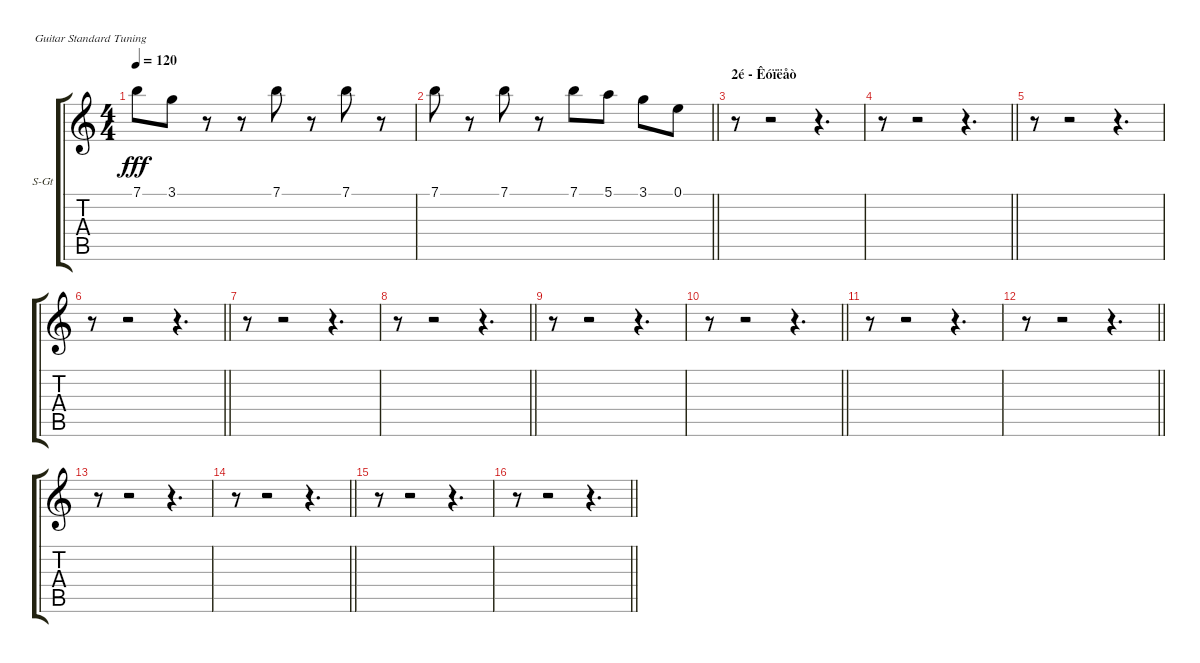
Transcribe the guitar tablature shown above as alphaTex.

\bracketExtendMode groupsimilarinstruments
\firstSystemTrackNameOrientation horizontal
\otherSystemsTrackNameOrientation horizontal
\track ("Äîðîæêà 1" "S-Gt") {instrument synthbrass1}
\staff {score tabs}
\tuning (E4 B3 G3 D3 A2 E2)
\displaytranspose 12
\ts (4 4)
\tempo 120
\clef g2
\ks c
7.1.8{dy fff} 3.1.8 r.8 r.8 7.1.8 r.8 7.1.8 r.8 |
\barLineRight lightlight
7.1.8 r.8 7.1.8 r.8 7.1.8 5.1.8 3.1.8 0.1.8 |
\section ("" "2é - Êóïëåò")
r.8 r.2 r.4{d} |
\barLineRight lightlight
r.8 r.2 r.4{d} |
r.8 r.2 r.4{d} |
\barLineRight lightlight
r.8 r.2 r.4{d} |
r.8 r.2 r.4{d} |
\barLineRight lightlight
r.8 r.2 r.4{d} |
r.8 r.2 r.4{d} |
\barLineRight lightlight
r.8 r.2 r.4{d} |
r.8 r.2 r.4{d} |
\barLineRight lightlight
r.8 r.2 r.4{d} |
r.8 r.2 r.4{d} |
\barLineRight lightlight
r.8 r.2 r.4{d} |
r.8 r.2 r.4{d} |
\barLineRight lightlight
r.8 r.2 r.4{d}
